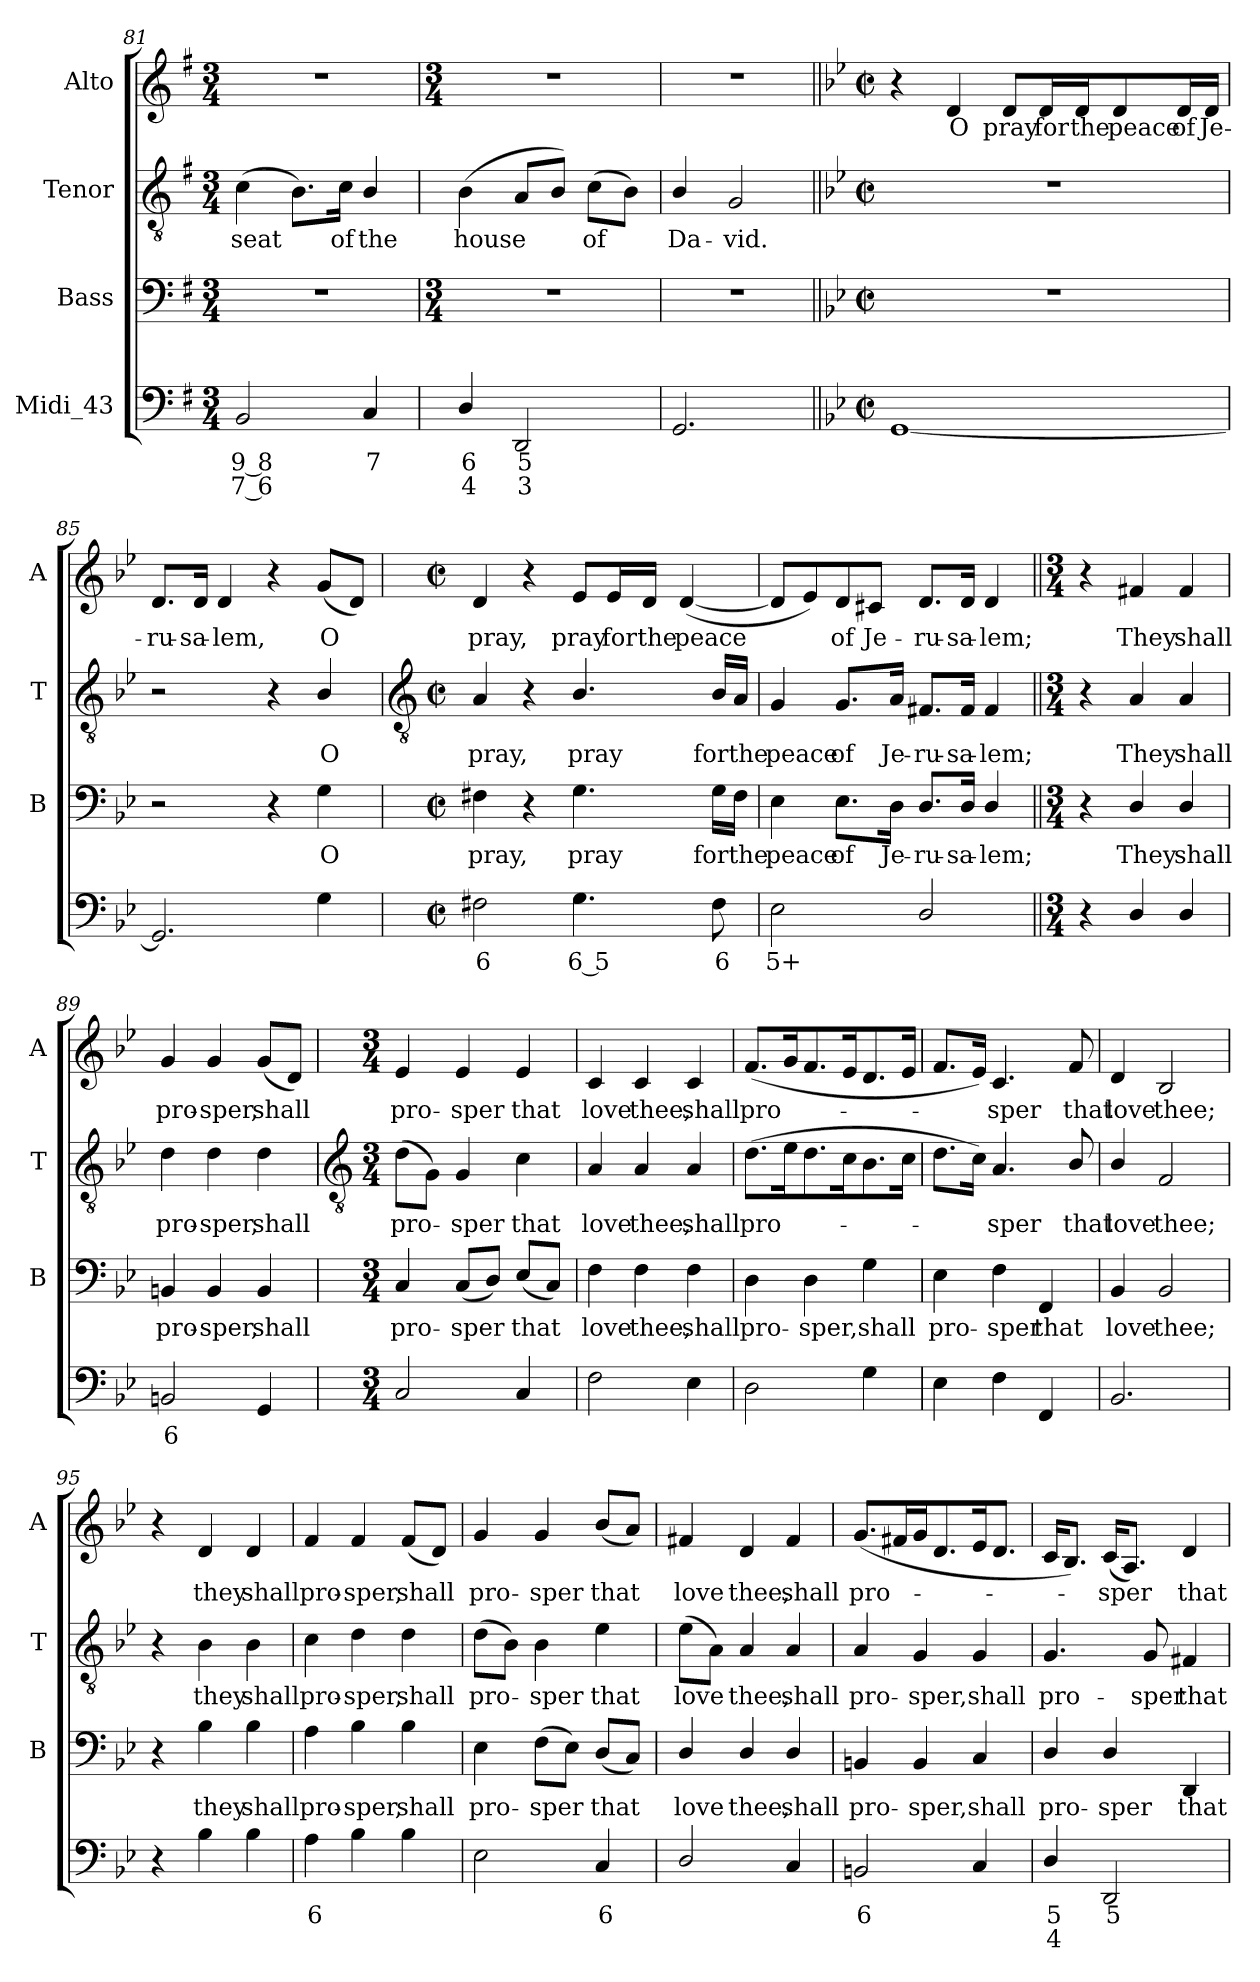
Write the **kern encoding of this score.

**kern	**text	**text	**kern	**text	**kern	**text	**kern	**text
*part4	*part4	*part4	*part3	*part3	*part2	*part2	*part1	*part1
*staff4	*staff4	*staff4	*staff3	*staff3	*staff2	*staff2	*staff1	*staff1
*I"Midi_43	*	*	*I"Bass	*	*I"Tenor	*	*I"Alto	*
*	*	*	*I'B	*	*I'T	*	*I'A	*
*clefF4	*	*	*clefF4	*	*clefGv2	*	*clefG2	*
*k[f#]	*	*	*k[f#]	*	*k[f#]	*	*k[f#]	*
*G:	*	*	*G:	*	*G:	*	*G:	*
*M3/4	*	*	*M3/4	*	*M3/4	*	*M3/4	*
=81	=81	=81	=81	=81	=81	=81	=81	=81
!	!LO:LY:b	!LO:LY:b	!	!	!	!LO:LY:b	!	!
2BB/	9 8	7 6	2.r	.	(>4c\	seat	2.r	.
.	.	.	.	.	8.B\L)	.	.	.
!	!	!	!	!	!	!LO:LY:b	!	!
.	.	.	.	.	16c\Jk	of	.	.
!	!LO:LY:b	!	!	!	!	!LO:LY:b	!	!
4C/	7	.	.	.	4B/	the	.	.
!!LO:LB:g=z
=82	=82	=82	=82	=82	=82	=82	=82	=82
*	*	*	*M3/4	*	*	*	*M3/4	*
!	!LO:LY:b	!LO:LY:b	!	!	!	!LO:LY:b	!	!
4D/	6	4	2.r	.	(<4B\	house	2.r	.
!	!LO:LY:b	!LO:LY:b	!	!	!	!	!	!
2DD/	5	3	.	.	8A/L	.	.	.
.	.	.	.	.	8B/J)	.	.	.
!	!	!	!	!	!	!LO:LY:b	!	!
.	.	.	.	.	(>8c\L	of	.	.
.	.	.	.	.	8B\J)	.	.	.
=83	=83	=83	=83	=83	=83	=83	=83	=83
!	!	!	!	!	!	!LO:LY:b	!	!
2.GG/	.	.	2.r	.	4B/	Da-	2.r	.
!	!	!	!	!	!	!LO:LY:b	!	!
.	.	.	.	.	2G/	-vid.	.	.
=84||	=84||	=84||	=84||	=84||	=84||	=84||	=84||	=84||
*k[b-e-]	*	*	*k[b-e-]	*	*k[b-e-]	*	*k[b-e-]	*
*B-:	*	*	*B-:	*	*B-:	*	*B-:	*
*M2/2	*	*	*M2/2	*	*M2/2	*	*M2/2	*
*met(c|)	*	*	*met(c|)	*	*met(c|)	*	*met(c|)	*
*	*	*	*	*	*	*	*MM72	*
[1GG	.	.	1r	.	1r	.	4r	.
!	!	!	!	!	!	!	!	!LO:LY:b
.	.	.	.	.	.	.	4d/	O
!	!	!	!	!	!	!	!	!LO:LY:b
.	.	.	.	.	.	.	8d/L	pray
!	!	!	!	!	!	!	!	!LO:LY:b
.	.	.	.	.	.	.	16d/L	for
!	!	!	!	!	!	!	!	!LO:LY:b
.	.	.	.	.	.	.	16d/J	the
!	!	!	!	!	!	!	!	!LO:LY:b
.	.	.	.	.	.	.	8d/	peace
!	!	!	!	!	!	!	!	!LO:LY:b
.	.	.	.	.	.	.	16d/L	of
!	!	!	!	!	!	!	!	!LO:LY:b
.	.	.	.	.	.	.	16d/JJ	Je-
=85	=85	=85	=85	=85	=85	=85	=85	=85
!	!	!	!	!	!	!	!	!LO:LY:b
2.GG/]	.	.	2r	.	2r	.	8.d/L	-ru-
!	!	!	!	!	!	!	!	!LO:LY:b
.	.	.	.	.	.	.	16d/Jk	-sa-
!	!	!	!	!	!	!	!	!LO:LY:b
.	.	.	.	.	.	.	4d/	-lem,
.	.	.	4r	.	4r	.	4r	.
!	!	!	!	!LO:LY:b	!	!LO:LY:b	!	!LO:LY:b
4G\	.	.	4G\	O	4B-/	O	(<8g/L	O
.	.	.	.	.	.	.	8d/J)	.
!!LO:LB:g=z
=86	=86	=86	=86	=86	=86	=86	=86	=86
*	*	*	*	*	*clefGv2	*	*	*
*M2/2	*	*	*M2/2	*	*M2/2	*	*M2/2	*
*met(c|)	*	*	*met(c|)	*	*met(c|)	*	*met(c|)	*
*	*	*	*	*	*	*	*MM72	*
!	!LO:LY:b	!	!	!LO:LY:b	!	!LO:LY:b	!	!LO:LY:b
2F#X\	6	.	4F#X\	pray,	4A/	pray,	4d/	pray,
.	.	.	4r	.	4r	.	4r	.
!	!LO:LY:b	!	!	!LO:LY:b	!	!LO:LY:b	!	!LO:LY:b
4.G\	6 5	.	4.G\	pray	4.B-/	pray	8e-/L	pray
!	!	!	!	!	!	!	!	!LO:LY:b
.	.	.	.	.	.	.	16e-/L	for
!	!	!	!	!	!	!	!	!LO:LY:b
.	.	.	.	.	.	.	16d/JJ	the
!	!	!	!	!	!	!	!	!LO:LY:b
.	.	.	.	.	.	.	(<[4d/	peace
!	!LO:LY:b	!	!	!LO:LY:b	!	!LO:LY:b	!	!
8F#\	6	.	16G\LL	for	16B-/LL	for	.	.
!	!	!	!	!LO:LY:b	!	!LO:LY:b	!	!
.	.	.	16F#\JJ	the	16A/JJ	the	.	.
=87	=87	=87	=87	=87	=87	=87	=87	=87
!	!LO:LY:b	!	!	!LO:LY:b	!	!LO:LY:b	!	!
2E-\	5+	.	4E-\	peace	4G/	peace	8d/L]	.
.	.	.	.	.	.	.	8e-/)	.
!	!	!	!	!LO:LY:b	!	!LO:LY:b	!	!LO:LY:b
.	.	.	8.E-\L	of	8.G/L	of	8d/	of
!	!	!	!	!	!	!	!	!LO:LY:b
.	.	.	.	.	.	.	8c#X/J	Je-
!	!	!	!	!LO:LY:b	!	!LO:LY:b	!	!
.	.	.	16D\Jk	Je-	16A/Jk	Je-	.	.
!	!	!	!	!LO:LY:b	!	!LO:LY:b	!	!LO:LY:b
2D/	.	.	8.D/L	-ru-	8.F#X/L	-ru-	8.d/L	-ru-
!	!	!	!	!LO:LY:b	!	!LO:LY:b	!	!LO:LY:b
.	.	.	16D/Jk	-sa-	16F#/Jk	-sa-	16d/Jk	-sa-
!	!	!	!	!LO:LY:b	!	!LO:LY:b	!	!LO:LY:b
.	.	.	4D/	-lem;	4F#/	-lem;	4d/	-lem;
=88||	=88||	=88||	=88||	=88||	=88||	=88||	=88||	=88||
*M3/4	*	*	*M3/4	*	*M3/4	*	*M3/4	*
*	*	*	*	*	*	*	*MM90	*
4r	.	.	4r	.	4r	.	4r	.
!	!	!	!	!LO:LY:b	!	!LO:LY:b	!	!LO:LY:b
4D/	.	.	4D/	They	4A/	They	4f#X/	They
!	!	!	!	!LO:LY:b	!	!LO:LY:b	!	!LO:LY:b
4D/	.	.	4D/	shall	4A/	shall	4f#/	shall
=89	=89	=89	=89	=89	=89	=89	=89	=89
!	!LO:LY:b	!	!	!LO:LY:b	!	!LO:LY:b	!	!LO:LY:b
2BBn/	6	.	4BBn/	pro-	4d\	pro-	4g/	pro-
!	!	!	!	!LO:LY:b	!	!LO:LY:b	!	!LO:LY:b
.	.	.	4BB/	-sper,	4d\	-sper,	4g/	-sper,
!	!	!	!	!LO:LY:b	!	!LO:LY:b	!	!LO:LY:b
4GG/	.	.	4BB/	shall	4d\	shall	(<8g/L	shall
.	.	.	.	.	.	.	8d/J)	.
!!LO:PB:g=z
=90	=90	=90	=90	=90	=90	=90	=90	=90
*	*	*	*	*	*clefGv2	*	*	*
*M3/4	*	*	*M3/4	*	*M3/4	*	*M3/4	*
*	*	*	*	*	*	*	*MM90	*
!	!	!	!	!LO:LY:b	!	!LO:LY:b	!	!LO:LY:b
2C/	.	.	4C/	pro-	(>8d\L	pro-	4e-/	pro-
.	.	.	.	.	8G\J)	.	.	.
!	!	!	!	!LO:LY:b	!	!LO:LY:b	!	!LO:LY:b
.	.	.	(<8C/L	-sper	4G/	sper	4e-/	-sper
.	.	.	8D/J)	.	.	.	.	.
!	!	!	!	!LO:LY:b	!	!LO:LY:b	!	!LO:LY:b
4C/	.	.	(>8E-/L	that	4c\	that	4e-/	that
.	.	.	8C/J)	.	.	.	.	.
=91	=91	=91	=91	=91	=91	=91	=91	=91
!	!	!	!	!LO:LY:b	!	!LO:LY:b	!	!LO:LY:b
2F\	.	.	4F\	love	4A/	love	4c/	love
!	!	!	!	!LO:LY:b	!	!LO:LY:b	!	!LO:LY:b
.	.	.	4F\	thee,	4A/	thee,	4c/	thee,
!	!	!	!	!LO:LY:b	!	!LO:LY:b	!	!LO:LY:b
4E-\	.	.	4F\	shall	4A/	shall	4c/	shall
=92	=92	=92	=92	=92	=92	=92	=92	=92
!	!	!	!	!LO:LY:b	!	!LO:LY:b	!	!LO:LY:b
2D\	.	.	4D\	pro-	(>8.d\L	pro-	(<8.f/L	pro-
.	.	.	.	.	16e-\K	.	16g/K	.
!	!	!	!	!LO:LY:b	!	!	!	!
.	.	.	4D\	-sper,	8.d\	.	8.f/	.
.	.	.	.	.	16c\K	.	16e-/K	.
!	!	!	!	!LO:LY:b	!	!	!	!
4G\	.	.	4G\	shall	8.B-\	.	8.d/	.
.	.	.	.	.	16c\Jk	.	16e-/Jk	.
=93	=93	=93	=93	=93	=93	=93	=93	=93
!	!	!	!	!LO:LY:b	!	!	!	!
4E-\	.	.	4E-\	pro-	8.d\L	.	8.f/L	.
.	.	.	.	.	16c\Jk)	.	16e-/Jk)	.
!	!	!	!	!LO:LY:b	!	!LO:LY:b	!	!LO:LY:b
4F\	.	.	4F\	-sper	4.A/	sper	4.c/	sper
!	!	!	!	!LO:LY:b	!	!	!	!
4FF/	.	.	4FF/	that	.	.	.	.
!	!	!	!	!	!	!LO:LY:b	!	!LO:LY:b
.	.	.	.	.	8B-/	that	8f/	that
=94	=94	=94	=94	=94	=94	=94	=94	=94
!	!	!	!	!LO:LY:b	!	!LO:LY:b	!	!LO:LY:b
2.BB-/	.	.	4BB-/	love	4B-/	love	4d/	love
!	!	!	!	!LO:LY:b	!	!LO:LY:b	!	!LO:LY:b
.	.	.	2BB-/	thee;	2F/	thee;	2B-/	thee;
=95	=95	=95	=95	=95	=95	=95	=95	=95
4r	.	.	4r	.	4r	.	4r	.
!	!	!	!	!LO:LY:b	!	!LO:LY:b	!	!LO:LY:b
4B-\	.	.	4B-\	they	4B-\	they	4d/	they
!	!	!	!	!LO:LY:b	!	!LO:LY:b	!	!LO:LY:b
4B-\	.	.	4B-\	shall	4B-\	shall	4d/	shall
!!LO:LB:g=z
=96	=96	=96	=96	=96	=96	=96	=96	=96
!	!LO:LY:b	!	!	!LO:LY:b	!	!LO:LY:b	!	!LO:LY:b
4A\	6	.	4A\	pro-	4c\	pro-	4f/	pro-
!	!	!	!	!LO:LY:b	!	!LO:LY:b	!	!LO:LY:b
4B-\	.	.	4B-\	-sper,	4d\	-sper,	4f/	-sper,
!	!	!	!	!LO:LY:b	!	!LO:LY:b	!	!LO:LY:b
4B-\	.	.	4B-\	shall	4d\	shall	(<8f/L	shall
.	.	.	.	.	.	.	8d/J)	.
=97	=97	=97	=97	=97	=97	=97	=97	=97
!	!	!	!	!LO:LY:b	!	!LO:LY:b	!	!LO:LY:b
2E-\	.	.	4E-\	pro-	(>8d\L	pro-	4g/	pro-
.	.	.	.	.	8B-\J)	.	.	.
!	!	!	!	!LO:LY:b	!	!LO:LY:b	!	!LO:LY:b
.	.	.	(>8F\L	-sper	4B-\	sper	4g/	-sper
.	.	.	8E-\J)	.	.	.	.	.
!	!LO:LY:b	!	!	!LO:LY:b	!	!LO:LY:b	!	!LO:LY:b
4C/	6	.	(<8D/L	that	4e-\	that	(<8b-/L	that
.	.	.	8C/J)	.	.	.	8a/J)	.
=98	=98	=98	=98	=98	=98	=98	=98	=98
!	!	!	!	!LO:LY:b	!	!LO:LY:b	!	!LO:LY:b
2D/	.	.	4D/	love	(>8e-\L	love	4f#X/	love
.	.	.	.	.	8A\J)	.	.	.
!	!	!	!	!LO:LY:b	!	!LO:LY:b	!	!LO:LY:b
.	.	.	4D/	thee,	4A/	thee,	4d/	thee,
!	!	!	!	!LO:LY:b	!	!LO:LY:b	!	!LO:LY:b
4C/	.	.	4D/	shall	4A/	shall	4f#/	shall
=99	=99	=99	=99	=99	=99	=99	=99	=99
!	!LO:LY:b	!	!	!LO:LY:b	!	!LO:LY:b	!	!LO:LY:b
2BBn/	6	.	4BBn/	pro-	4A/	pro-	(<8.g/L	pro-
.	.	.	.	.	.	.	16f#X/L	.
!	!	!	!	!LO:LY:b	!	!LO:LY:b	!	!
.	.	.	4BB/	-sper,	4G/	-sper,	16g/J	.
.	.	.	.	.	.	.	8.d/	.
!	!	!	!	!LO:LY:b	!	!LO:LY:b	!	!
4C/	.	.	4C/	shall	4G/	shall	16e-/K	.
.	.	.	.	.	.	.	8.d/J	.
=100	=100	=100	=100	=100	=100	=100	=100	=100
!	!LO:LY:b	!LO:LY:b	!	!LO:LY:b	!	!LO:LY:b	!	!
4D/	5	4	4D/	pro-	4.G/	pro-	16c/KL	.
.	.	.	.	.	.	.	8.B-/J)	.
!	!LO:LY:b	!	!	!LO:LY:b	!	!	!	!LO:LY:b
2DD/	5	.	4D/	-sper	.	.	(<16c/KL	sper
.	.	.	.	.	.	.	8.A/J)	.
!	!	!	!	!	!	!LO:LY:b	!	!
.	.	.	.	.	8G/	-sper	.	.
!	!	!	!	!LO:LY:b	!	!LO:LY:b	!	!LO:LY:b
.	.	.	4DD/	that	4F#X/	that	4d/	that
=	=	=	=	=	=	=	=	=
*-	*-	*-	*-	*-	*-	*-	*-	*-
